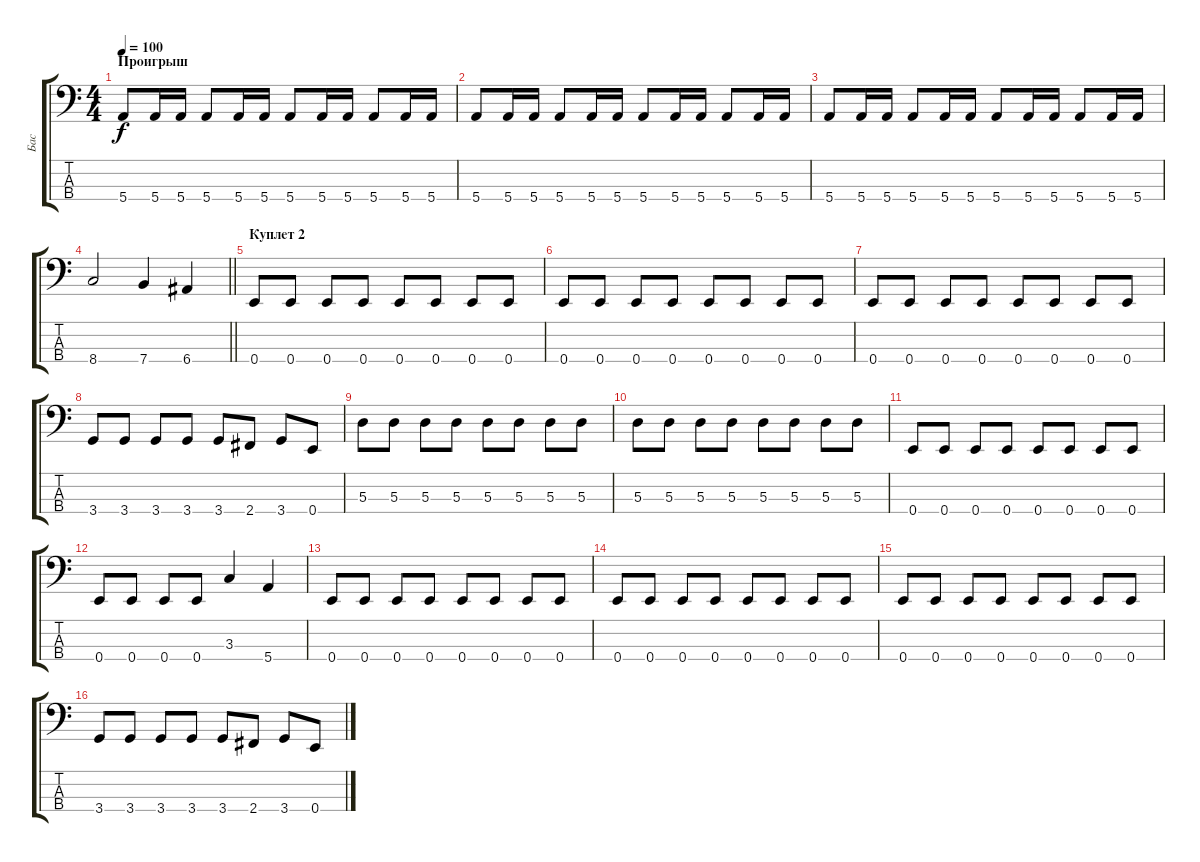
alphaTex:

\track ("Бас" "Бас") {instrument electricbasspick}
\staff {score tabs}
\tuning (G2 D2 A1 E1) {hide}
\ts (4 4)
\section ("" "Проигрыш")
\tempo 100
\clef f4
\ks c
5.4.8{dy f} 5.4.16 5.4.16 5.4.8 5.4.16 5.4.16 5.4.8 5.4.16 5.4.16 5.4.8 5.4.16 5.4.16 |
5.4.8 5.4.16 5.4.16 5.4.8 5.4.16 5.4.16 5.4.8 5.4.16 5.4.16 5.4.8 5.4.16 5.4.16 |
5.4.8 5.4.16 5.4.16 5.4.8 5.4.16 5.4.16 5.4.8 5.4.16 5.4.16 5.4.8 5.4.16 5.4.16 |
\barLineRight lightlight
8.4.2 7.4.4 6.4.4 |
\section ("" "Куплет 2")
0.4.8 0.4.8 0.4.8 0.4.8 0.4.8 0.4.8 0.4.8 0.4.8 |
0.4.8 0.4.8 0.4.8 0.4.8 0.4.8 0.4.8 0.4.8 0.4.8 |
0.4.8 0.4.8 0.4.8 0.4.8 0.4.8 0.4.8 0.4.8 0.4.8 |
3.4.8 3.4.8 3.4.8 3.4.8 3.4.8 2.4.8 3.4.8 0.4.8 |
5.3.8 5.3.8 5.3.8 5.3.8 5.3.8 5.3.8 5.3.8 5.3.8 |
5.3.8 5.3.8 5.3.8 5.3.8 5.3.8 5.3.8 5.3.8 5.3.8 |
0.4.8 0.4.8 0.4.8 0.4.8 0.4.8 0.4.8 0.4.8 0.4.8 |
0.4.8 0.4.8 0.4.8 0.4.8 3.3.4 5.4.4 |
0.4.8 0.4.8 0.4.8 0.4.8 0.4.8 0.4.8 0.4.8 0.4.8 |
0.4.8 0.4.8 0.4.8 0.4.8 0.4.8 0.4.8 0.4.8 0.4.8 |
0.4.8 0.4.8 0.4.8 0.4.8 0.4.8 0.4.8 0.4.8 0.4.8 |
3.4.8 3.4.8 3.4.8 3.4.8 3.4.8 2.4.8 3.4.8 0.4.8
